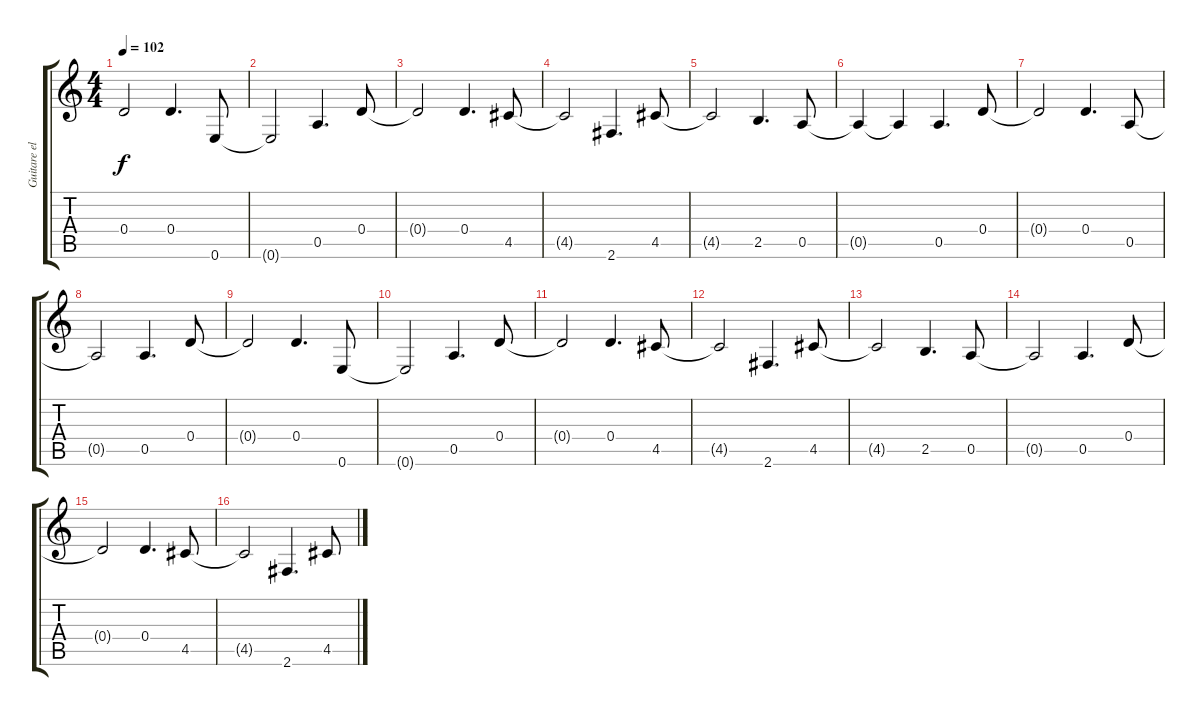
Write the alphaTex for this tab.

\track ("Guitare elec" "Guitare el") {instrument distortionguitar}
\staff {score tabs}
\tuning (E4 B3 G3 D3 A2 E2) {hide}
\ts (4 4)
\tempo 102
\clef g2
\ks c
0.4{t}.2{dy f} 0.4.4{d} 0.6.8 |
0.6{t}.2 0.5.4{d} 0.4.8 |
0.4{t}.2 0.4.4{d} 4.5.8 |
4.5{t}.2 2.6.4{d} 4.5.8 |
4.5{t}.2 2.5.4{d} 0.5.8 |
0.5{t}.4 0.5{t}.4 0.5.4{d} 0.4.8 |
0.4{t}.2 0.4.4{d} 0.5.8 |
0.5{t}.2 0.5.4{d} 0.4.8 |
0.4{t}.2 0.4.4{d} 0.6.8 |
0.6{t}.2 0.5.4{d} 0.4.8 |
0.4{t}.2 0.4.4{d} 4.5.8 |
4.5{t}.2 2.6.4{d} 4.5.8 |
4.5{t}.2 2.5.4{d} 0.5.8 |
0.5{t}.2 0.5.4{d} 0.4.8 |
0.4{t}.2 0.4.4{d} 4.5.8 |
4.5{t}.2 2.6.4{d} 4.5.8
